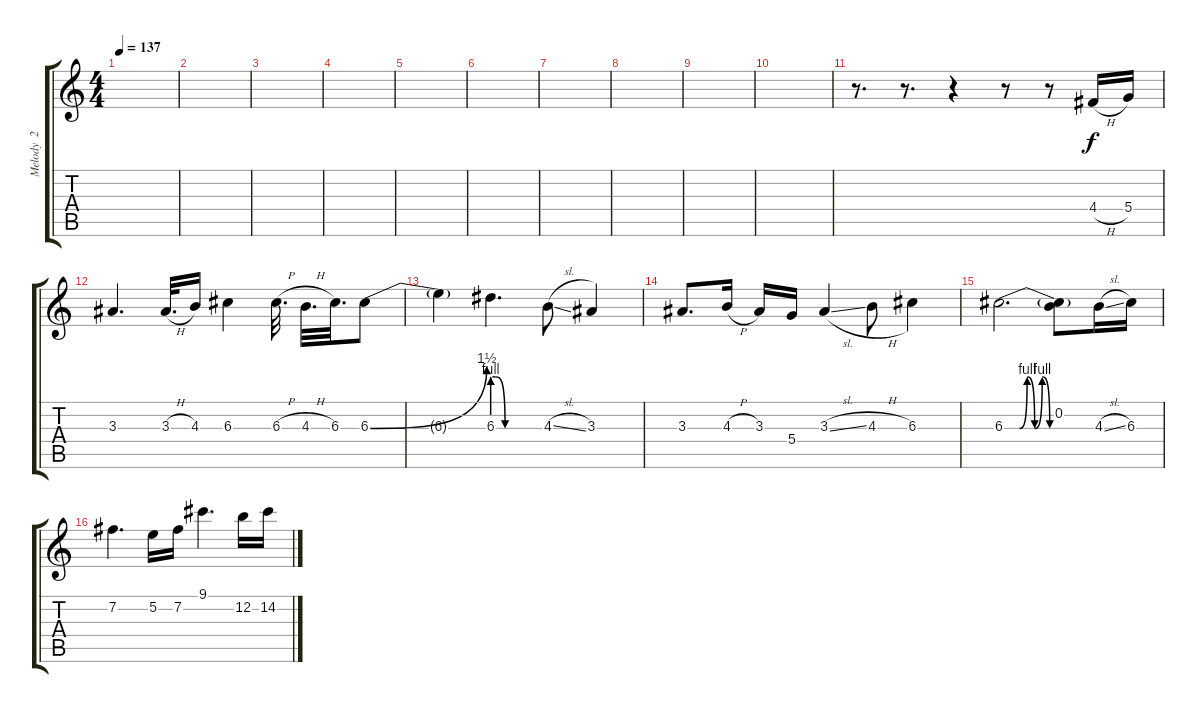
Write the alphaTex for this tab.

\track ("Melody  2" "Melody  2") {instrument distortionguitar}
\staff {score tabs}
\tuning (E4 B3 G3 D3 A2 E2) {hide}
\ts (4 4)
\tempo 137
\clef g2
\ks c
|
|
|
|
|
|
|
|
|
|
r.8{d} r.8{d} r.4 r.8 r.8 4.4{h}.16 5.4.16 |
3.3.4{d} 3.3{h}.32{d} 4.3.16 6.3.4 6.3{h}.32{d} 4.3{h}.32{d} 6.3.32{d} 6.3{be (bend 0 0 60 6)}.8 |
6.3{t}.4 6.3{be (custom 0 4 4 4 16 0 30 0 60 0)}.4{d} 4.3{sl}.8 3.3.4 |
3.3.8{d} 4.3{h}.16 3.3.16 5.4.16 3.3{sl}.4 4.3{h}.8 6.3.4 |
6.3{be (custom 0 0 10 0 15 4 20 0 25 4 30 0 35 0 60 0)}.2{d} (0.2 6.3{t}).8 4.3{sl}.16 6.3.16 |
7.2.4{d} 5.2.16 7.2.16 9.1.4{d} 12.2.16 14.2.16
